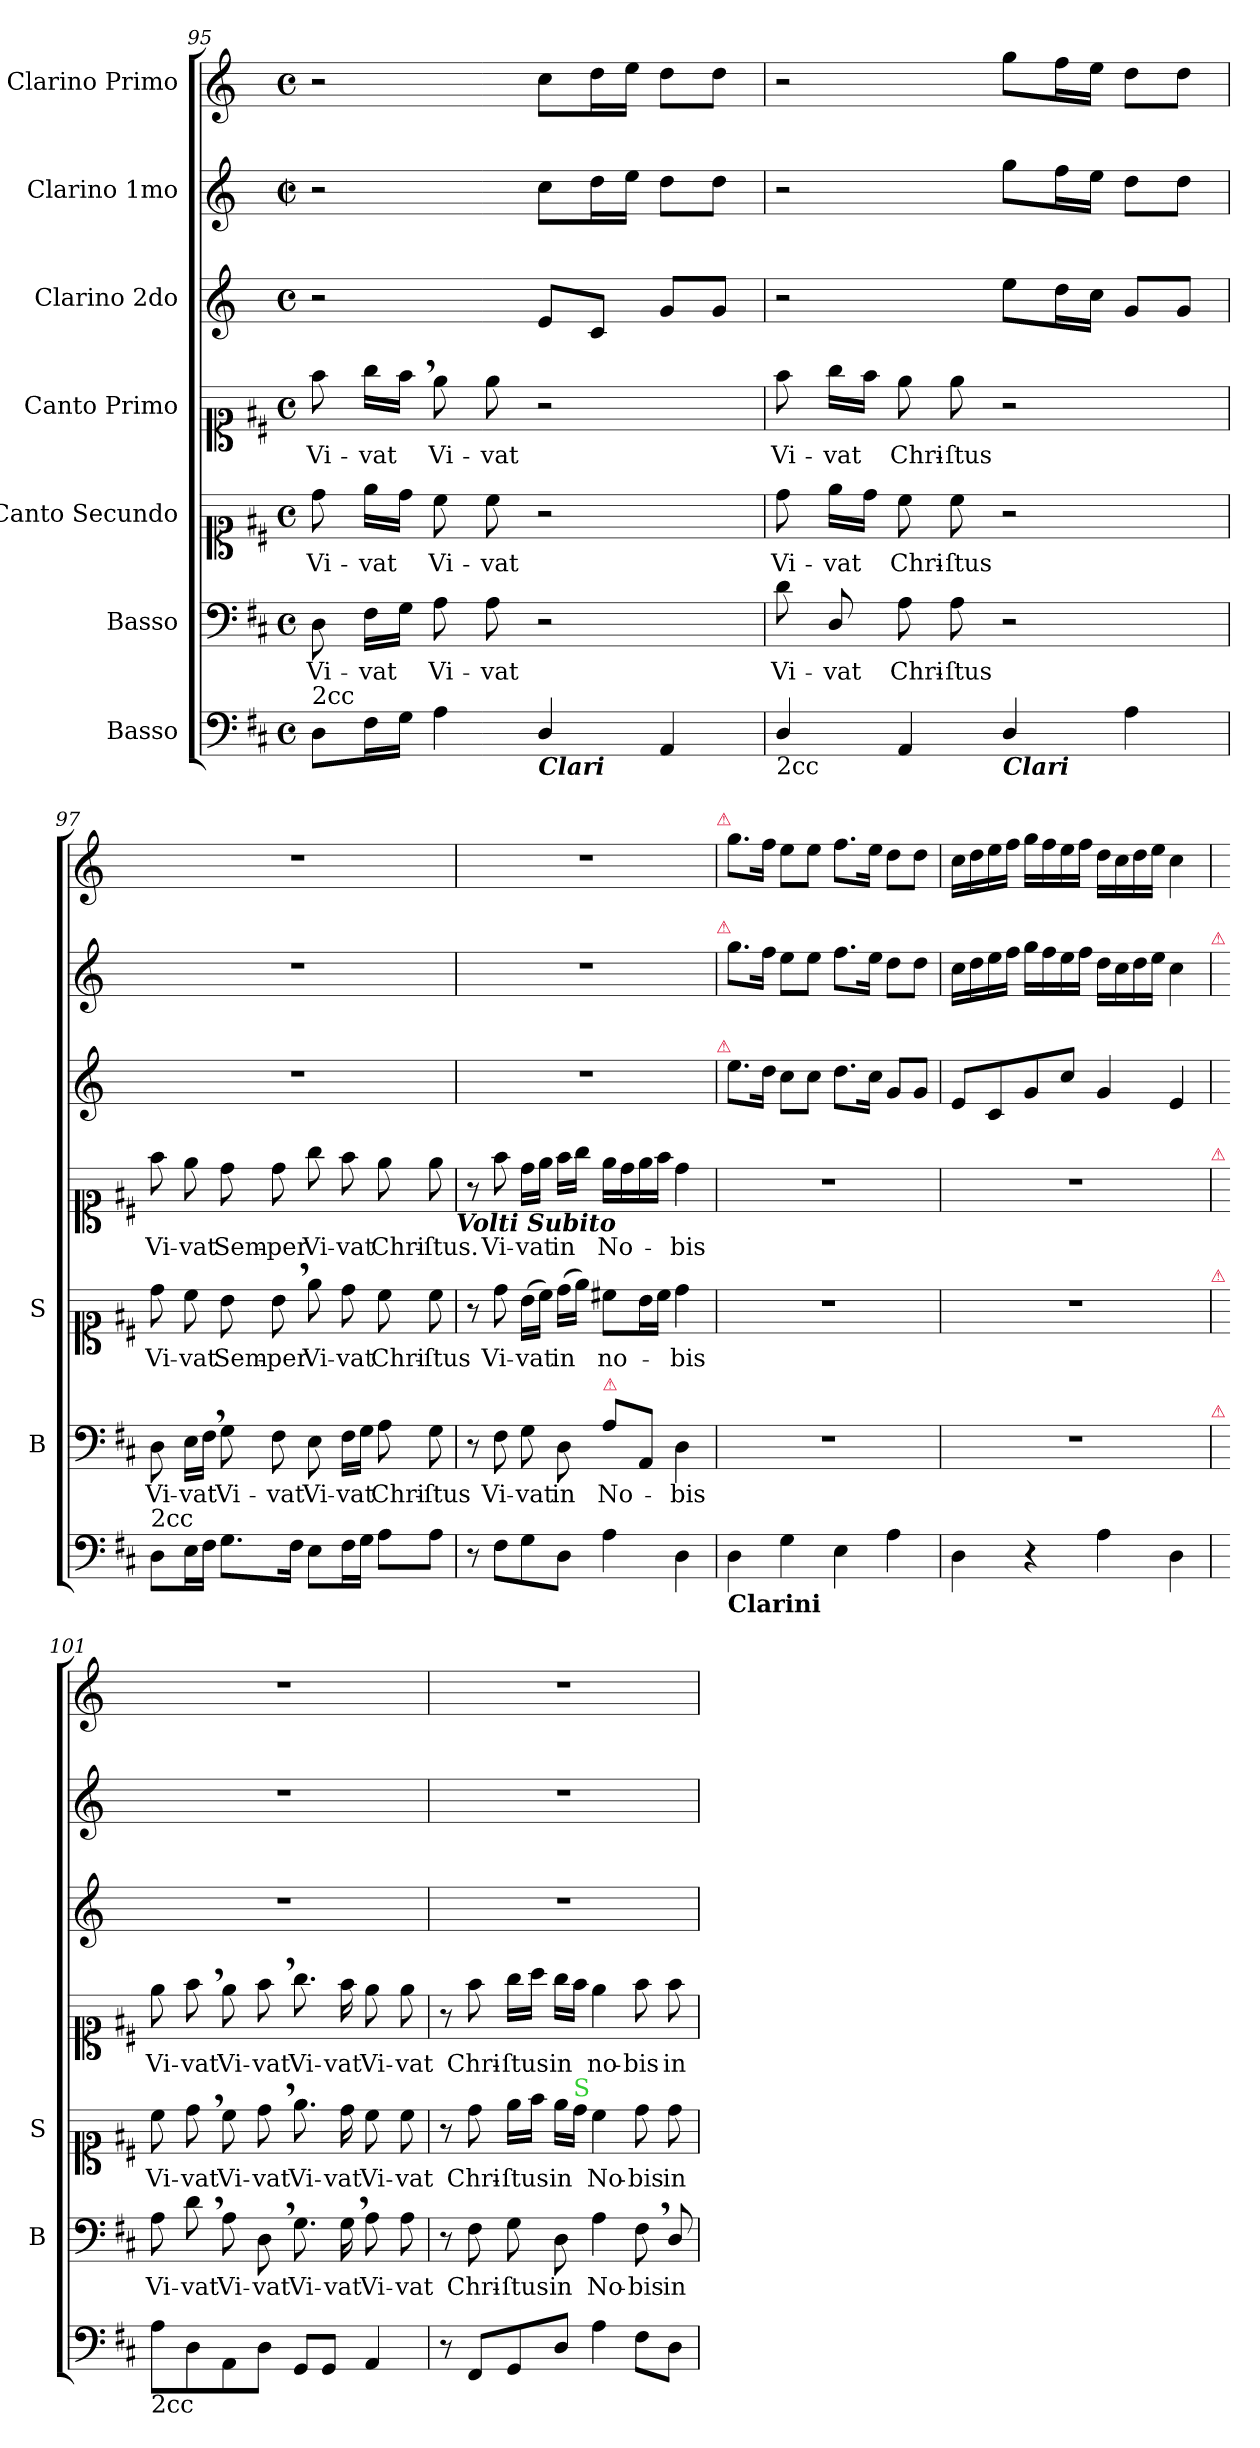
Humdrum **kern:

**kern	**kern	**text	**kern	**text	**kern	**text	**kern	**kern	**kern
*part7	*part6	*part6	*part5	*part5	*part4	*part4	*part3	*part2	*part1
*staff7	*staff6	*staff6	*staff5	*staff5	*staff4	*staff4	*staff3	*staff2	*staff1
*I"Basso	*I"Basso	*	*I"Canto Secundo	*	*I"Canto Primo	*	*I"Clarino 2do	*I"Clarino 1mo	*I"Clarino Primo
*	*I'B	*	*I'S	*	*	*	*	*	*
*clefF4	*clefF4	*	*clefC1	*	*clefC1	*	*clefG2	*clefG2	*clefG2
*	*	*	*	*	*	*	*ITrd-1c-2	*ITrd-1c-2	*ITrd-1c-2
*k[f#c#]	*k[f#c#]	*	*k[f#c#]	*	*k[f#c#]	*	*k[f#c#]	*k[f#c#]	*k[f#c#]
*M4/4	*M4/4	*	*M4/4	*	*M4/4	*	*M4/4	*M2/2	*M4/4
*met(c)	*met(c)	*	*met(c)	*	*met(c)	*	*met(c)	*met(c|)	*met(c)
=95	=95	=95	=95	=95	=95	=95	=95	=95	=95
!LO:TX:a:t=2cc	!	!	!	!	!	!	!	!	!
8D\L	8D\	Vi-	8dd\	Vi-	8ff#\	Vi-	2r	2r	2r
16F#\L	16F#\LL	-vat	16ee\LL	-vat	16gg\LL	-vat	.	.	.
16G\JJ	16G\JJ	.	16dd\JJ	.	16ff#,\JJ	.	.	.	.
!	!	!LO:LY:i	!	!LO:LY:i	!	!LO:LY:i	!	!	!
4A\	8A\	Vi-	8cc#\	Vi-	8ee\	Vi-	.	.	.
!	!	!LO:LY:i	!	!LO:LY:i	!	!LO:LY:i	!	!	!
.	8A\	-vat	8cc#\	-vat	8ee\	-vat	.	.	.
!LO:TX:b:Bi:t=Clari	!	!	!	!	!	!	!	!	!
4D/	2r	.	2r	.	2r	.	8f#/L	8dd\L	8dd\L
.	.	.	.	.	.	.	8d/J	16ee\L	16ee\L
.	.	.	.	.	.	.	.	16ff#\JJ	16ff#\JJ
4AA/	.	.	.	.	.	.	8a/L	8ee\L	8ee\L
.	.	.	.	.	.	.	8a/J	8ee\J	8ee\J
=96	=96	=96	=96	=96	=96	=96	=96	=96	=96
!LO:TX:b:t=2cc	!	!	!	!	!	!	!	!	!
4D/	8d\	Vi-	8dd\	Vi-	8ff#\	Vi-	2r	2r	2r
.	8D/	-vat	16ee\LL	-vat	16gg\LL	-vat	.	.	.
.	.	.	16dd\JJ	.	16ff#\JJ	.	.	.	.
4AA/	8A\	Chri-	8cc#\	Chri-	8ee\	Chri-	.	.	.
.	8A\	-ſtus	8cc#\	-ſtus	8ee\	-ſtus	.	.	.
!LO:TX:b:Bi:t=Clari	!	!	!	!	!	!	!	!	!
4D/	2r	.	2r	.	2r	.	8ff#\L	8aa\L	8aa\L
.	.	.	.	.	.	.	16ee\L	16gg\L	16gg\L
.	.	.	.	.	.	.	16dd\JJ	16ff#\JJ	16ff#\JJ
4A\	.	.	.	.	.	.	8a/L	8ee\L	8ee\L
.	.	.	.	.	.	.	8a/J	8ee\J	8ee\J
=97	=97	=97	=97	=97	=97	=97	=97	=97	=97
!LO:TX:a:t=2cc	!	!	!	!	!	!	!	!	!
8D\L	8D\	Vi-	8dd\	Vi-	8ff#\	Vi-	1r	1r	1r
16E\L	16E\LL	-vat	8cc#\	-vat	8ee\	-vat	.	.	.
16F#\JJ	16F#,\JJ	.	.	.	.	.	.	.	.
!	!	!LO:LY:i	!	!	!	!	!	!	!
8.G\L	8G\	Vi-	8b\	Sem-	8dd\	Sem-	.	.	.
!	!	!LO:LY:i	!	!	!	!	!	!	!
.	8F#\	-vat	8b,\	-per	8dd\	-per	.	.	.
16F#\Jk	.	.	.	.	.	.	.	.	.
8E\L	8E\	Vi-	8ee\	Vi-	8gg\	Vi-	.	.	.
16F#\L	16F#\LL	-vat	8dd\	-vat	8ff#\	-vat	.	.	.
16G\JJ	16G\JJ	.	.	.	.	.	.	.	.
8A\L	8A\	Chri-	8cc#\	Chri-	8ee\	Chri-	.	.	.
8A\J	8G\	-ſtus	8cc#\	-ſtus	8ee\	-ſtus.	.	.	.
!	!	!	!	!	!LO:TX:b:Bi:t=Volti Subito	!	!	!	!
=98	=98	=98	=98	=98	=98	=98	=98	=98	=98
8r	8r	.	8r	.	8r	.	1r	1r	1r
8F#\L	8F#\	Vi-	8dd\	Vi-	8ff#\	Vi-	.	.	.
8G\	8G\	-vat	(>16b\LL	-vat	16dd\LL	-vat	.	.	.
.	.	.	16cc#\JJ)	.	16ee\JJ	.	.	.	.
8D\J	8D\	in	(>16dd\LL	in	16ff#\LL	in	.	.	.
.	.	.	16ee\JJ)	.	16gg\JJ	.	.	.	.
!	!LO:TX:a:color=crimson:t=⚠	!	!	!	!	!	!	!	!
4A\	8A\L	No-	8cc#X\L	no-	16ee\LL	No-	.	.	.
.	.	.	.	.	16dd\	.	.	.	.
.	8AA/J	.	16b\L	.	16ee\	.	.	.	.
.	.	.	16cc#\JJ	.	16ff#\JJ	.	.	.	.
4D\	4D\	-bis	4dd\	-bis	4dd\	-bis	.	.	.
!	!	!	!	!	!	!	!	!	!LO:TX:a:color=crimson:t=⚠
!	!	!	!	!	!	!	!	!LO:TX:a:color=crimson:t=⚠	!
!	!	!	!	!	!	!	!LO:TX:a:color=crimson:t=⚠	!	!
=99	=99	=99	=99	=99	=99	=99	=99	=99	=99
!LO:TX:b:B:t=Clarini	!	!	!	!	!	!	!	!	!
4D\	1r	.	1r	.	1r	.	8.ff#\L	8.aa\L	8.aa\L
.	.	.	.	.	.	.	16ee\Jk	16gg\Jk	16gg\Jk
4G\	.	.	.	.	.	.	8dd\L	8ff#\L	8ff#\L
.	.	.	.	.	.	.	8dd\J	8ff#\J	8ff#\J
4E\	.	.	.	.	.	.	8.ee\L	8.gg\L	8.gg\L
.	.	.	.	.	.	.	16dd\Jk	16ff#\Jk	16ff#\Jk
4A\	.	.	.	.	.	.	8a/L	8ee\L	8ee\L
.	.	.	.	.	.	.	8a/J	8ee\J	8ee\J
=100	=100	=100	=100	=100	=100	=100	=100	=100	=100
4D\	1r	.	1r	.	1r	.	8f#/L	16dd\LL	16dd\LL
.	.	.	.	.	.	.	.	16ee\	16ee\
.	.	.	.	.	.	.	8d/	16ff#\	16ff#\
.	.	.	.	.	.	.	.	16gg\JJ	16gg\JJ
4r	.	.	.	.	.	.	8a/	16aa\LL	16aa\LL
.	.	.	.	.	.	.	.	16gg\	16gg\
.	.	.	.	.	.	.	8dd/J	16ff#\	16ff#\
.	.	.	.	.	.	.	.	16gg\JJ	16gg\JJ
4A\	.	.	.	.	.	.	4a/	16ee\LL	16ee\LL
.	.	.	.	.	.	.	.	16dd\	16dd\
.	.	.	.	.	.	.	.	16ee\	16ee\
.	.	.	.	.	.	.	.	16ff#\JJ	16ff#\JJ
4D\	.	.	.	.	.	.	4f#/	4dd\	4dd\
!	!	!	!	!	!	!	!	!LO:TX:a:color=crimson:t=⚠	!
!	!	!	!	!	!LO:TX:a:color=crimson:t=⚠	!	!	!	!
!	!	!	!LO:TX:a:color=crimson:t=⚠	!	!	!	!	!	!
!	!LO:TX:a:color=crimson:t=⚠	!	!	!	!	!	!	!	!
=101	=101	=101	=101	=101	=101	=101	=101	=101	=101
!LO:TX:b:t=2cc	!	!	!	!	!	!	!	!	!
8A\L	8A\	Vi-	8cc#\	Vi-	8ee\	Vi-	1r	1r	1r
8D\	8d,\	-vat	8dd,\	-vat	8ff#,\	-vat	.	.	.
!	!	!LO:LY:i	!	!LO:LY:i	!	!LO:LY:i	!	!	!
8AA\	8A\	Vi-	8cc#\	Vi-	8ee\	Vi-	.	.	.
!	!	!LO:LY:i	!	!LO:LY:i	!	!LO:LY:i	!	!	!
8D\J	8D,\	-vat	8dd,\	-vat	8ff#,\	-vat	.	.	.
8GG/L	8.G\	Vi-	8.ee\	Vi-	8.gg\	Vi-	.	.	.
8GG/J	.	.	.	.	.	.	.	.	.
.	16G,\	-vat	16dd\	-vat	16ff#\	-vat	.	.	.
!	!	!LO:LY:i	!	!LO:LY:i	!	!LO:LY:i	!	!	!
4AA/	8A\	Vi-	8cc#\	Vi-	8ee\	Vi-	.	.	.
!	!	!LO:LY:i	!	!LO:LY:i	!	!LO:LY:i	!	!	!
.	8A\	-vat	8cc#\	-vat	8ee\	-vat	.	.	.
=102	=102	=102	=102	=102	=102	=102	=102	=102	=102
8r	8r	.	8r	.	8r	.	1r	1r	1r
8FF#/L	8F#\	Chri-	8dd\	Chri-	8ff#\	Chri-	.	.	.
8GG/	8G\	-ſtus	16ee\LL	-ſtus	16gg\LL	-ſtus	.	.	.
.	.	.	16ff#\JJ	.	16aa\JJ	.	.	.	.
8D/J	8D\	in	16ee\LL	in	16gg\LL	in	.	.	.
!	!	!	!LO:TX:a:color=limegreen:t=S	!	!	!	!	!	!
.	.	.	16dd\JJ	.	16ff#\JJ	.	.	.	.
4A\	4A\	No-	4cc#\	No-	4ee\	no-	.	.	.
8F#\L	8F#,\	-bis	8dd\	-bis	8ff#\	-bis	.	.	.
8D\J	8D/	in	8dd\	in	8ff#\	in	.	.	.
=	=	=	=	=	=	=	=	=	=
*-	*-	*-	*-	*-	*-	*-	*-	*-	*-
